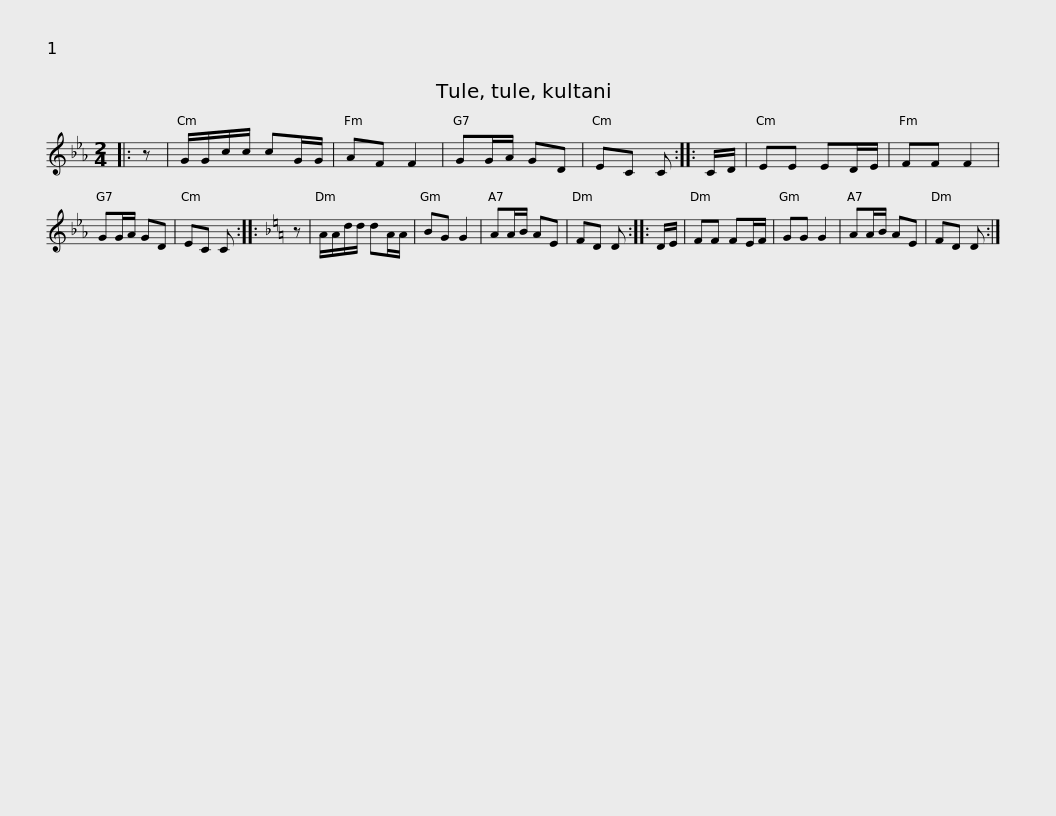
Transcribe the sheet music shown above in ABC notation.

X:1
L:1/8
M:2/4
I:linebreak $
K:Cmin
V:1 treble
V:1
|: z | G/G/c/c/ cG/G/ | AF F2 | GG/A/ GD | EC C :: %5
 C/D/ | EE ED/E/ | FF F2 | GG/A/ GD |$ EC C :: %10
[K:Dmin] z | A/A/d/d/ dA/A/ | BG G2 | AA/B/ AE | FD D :: %15
 D/E/ | FF FE/F/ | GG G2 | AA/B/ AE |$ FD D :| %20
